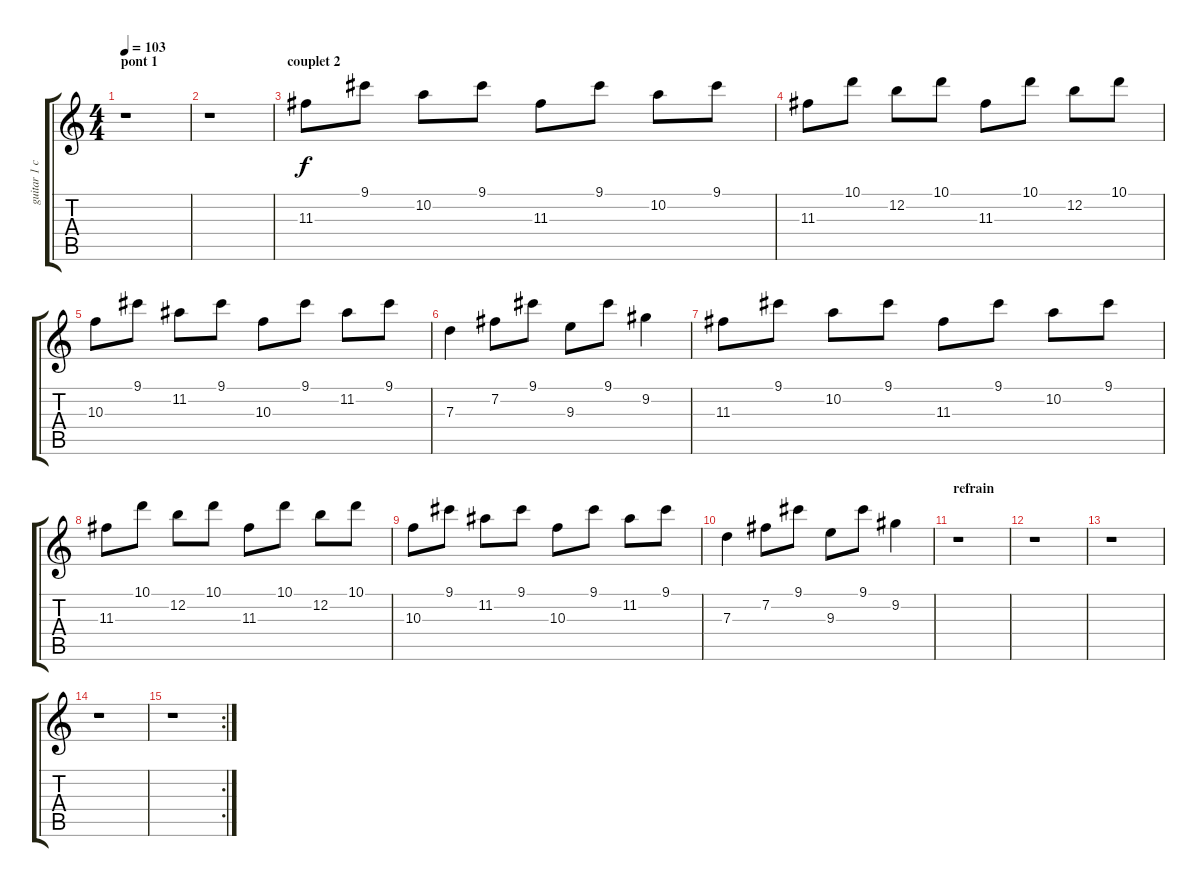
\track ("guitar 1 clean" "guitar 1 c") {instrument electricguitarclean}
\staff {score tabs}
\tuning (E4 B3 G3 D3 A2 E2) {hide}
\ts (4 4)
\section ("" "pont 1")
\tempo 103
\clef g2
\ks c
r.1{dy f} |
r.1 |
\section ("" "couplet 2")
11.3.8 9.1.8 10.2.8 9.1.8 11.3.8 9.1.8 10.2.8 9.1.8 |
11.3.8 10.1.8 12.2.8 10.1.8 11.3.8 10.1.8 12.2.8 10.1.8 |
10.3.8 9.1.8 11.2.8 9.1.8 10.3.8 9.1.8 11.2.8 9.1.8 |
7.3.4 7.2.8 9.1.8 9.3.8 9.1.8 9.2.4 |
11.3.8 9.1.8 10.2.8 9.1.8 11.3.8 9.1.8 10.2.8 9.1.8 |
11.3.8 10.1.8 12.2.8 10.1.8 11.3.8 10.1.8 12.2.8 10.1.8 |
10.3.8 9.1.8 11.2.8 9.1.8 10.3.8 9.1.8 11.2.8 9.1.8 |
7.3.4 7.2.8 9.1.8 9.3.8 9.1.8 9.2.4 |
\section ("" "refrain")
r.1 |
r.1 |
r.1 |
r.1 |
\rc 2
r.1
